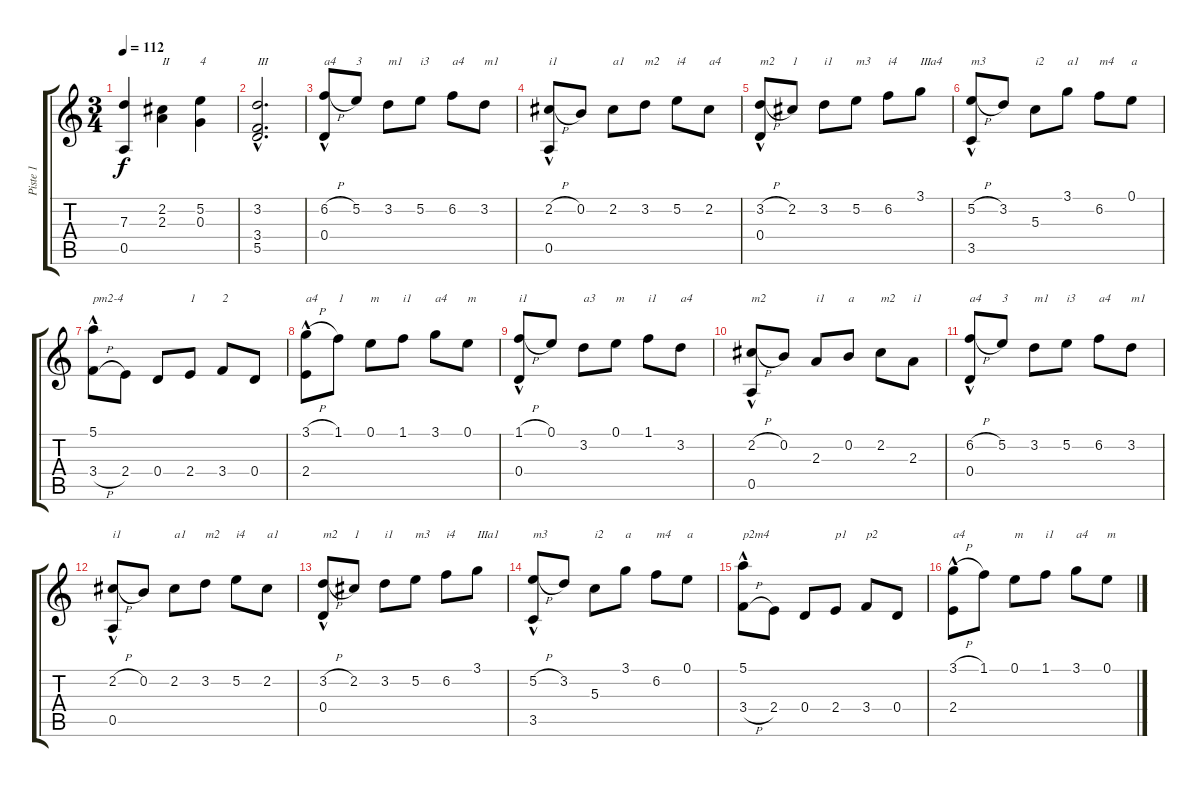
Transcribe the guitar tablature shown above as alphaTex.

\track ("Piste 1" "Piste 1") {instrument acousticguitarnylon}
\staff {score tabs}
\tuning (E4 B3 G3 D3 A2 E2) {hide}
\ts (3 4)
\tempo 112
\clef g2
\ks c
(7.3{t} 0.5).4{dy f} (2.2 2.3).4{txt "II"} (5.2 0.3).4{txt "4"} |
(3.2{hac} 3.4{hac} 5.5{hac}).2{d txt "III"} |
(6.2{h} 0.4{hac}).8{txt "a4"} 5.2.8{txt "3"} 3.2.8{txt "m1"} 5.2.8{txt "i3"} 6.2.8{txt "a4"} 3.2.8{txt "m1"} |
(2.2{h} 0.5{hac}).8{txt "i1"} 0.2.8 2.2.8{txt "a1"} 3.2.8{txt "m2"} 5.2.8{txt "i4"} 2.2.8{txt "a4"} |
(3.2{h} 0.4{hac}).8{txt "m2"} 2.2.8{txt "1"} 3.2.8{txt "i1"} 5.2.8{txt "m3"} 6.2.8{txt "i4"} 3.1.8{txt "IIIa4"} |
(5.2{h} 3.5{hac}).8{txt "m3"} 3.2.8 5.3.8{txt "i2"} 3.1.8{txt "a1"} 6.2.8{txt "m4"} 0.1.8{txt "a"} |
(5.1{hac} 3.4{h}).8{txt "pm2-4"} 2.4.8 0.4.8 2.4.8{txt "1"} 3.4.8{txt "2"} 0.4.8 |
(3.1{h} 2.4{hac}).8{txt "a4"} 1.1.8{txt "1"} 0.1.8{txt "m"} 1.1.8{txt "i1"} 3.1.8{txt "a4"} 0.1.8{txt "m"} |
(1.1{h} 0.4{hac}).8{txt "i1"} 0.1.8 3.2.8{txt "a3"} 0.1.8{txt "m"} 1.1.8{txt "i1"} 3.2.8{txt "a4"} |
(2.2{h} 0.5{hac}).8{txt "m2"} 0.2.8 2.3.8{txt "i1"} 0.2.8{txt "a"} 2.2.8{txt "m2"} 2.3.8{txt "i1"} |
(6.2{h} 0.4{hac}).8{txt "a4"} 5.2.8{txt "3"} 3.2.8{txt "m1"} 5.2.8{txt "i3"} 6.2.8{txt "a4"} 3.2.8{txt "m1"} |
(2.2{h} 0.5{hac}).8{txt "i1"} 0.2.8 2.2.8{txt "a1"} 3.2.8{txt "m2"} 5.2.8{txt "i4"} 2.2.8{txt "a1"} |
(3.2{h} 0.4{hac}).8{txt "m2"} 2.2.8{txt "1"} 3.2.8{txt "i1"} 5.2.8{txt "m3"} 6.2.8{txt "i4"} 3.1.8{txt "IIIa1"} |
(5.2{h} 3.5{hac}).8{txt "m3"} 3.2.8 5.3.8{txt "i2"} 3.1.8{txt "a"} 6.2.8{txt "m4"} 0.1.8{txt "a"} |
(5.1{hac} 3.4{h}).8{txt "p2m4"} 2.4.8 0.4.8 2.4.8{txt "p1"} 3.4.8{txt "p2"} 0.4.8 |
(3.1{h} 2.4{hac}).8{txt "a4"} 1.1.8 0.1.8{txt "m"} 1.1.8{txt "i1"} 3.1.8{txt "a4"} 0.1.8{txt "m"}
